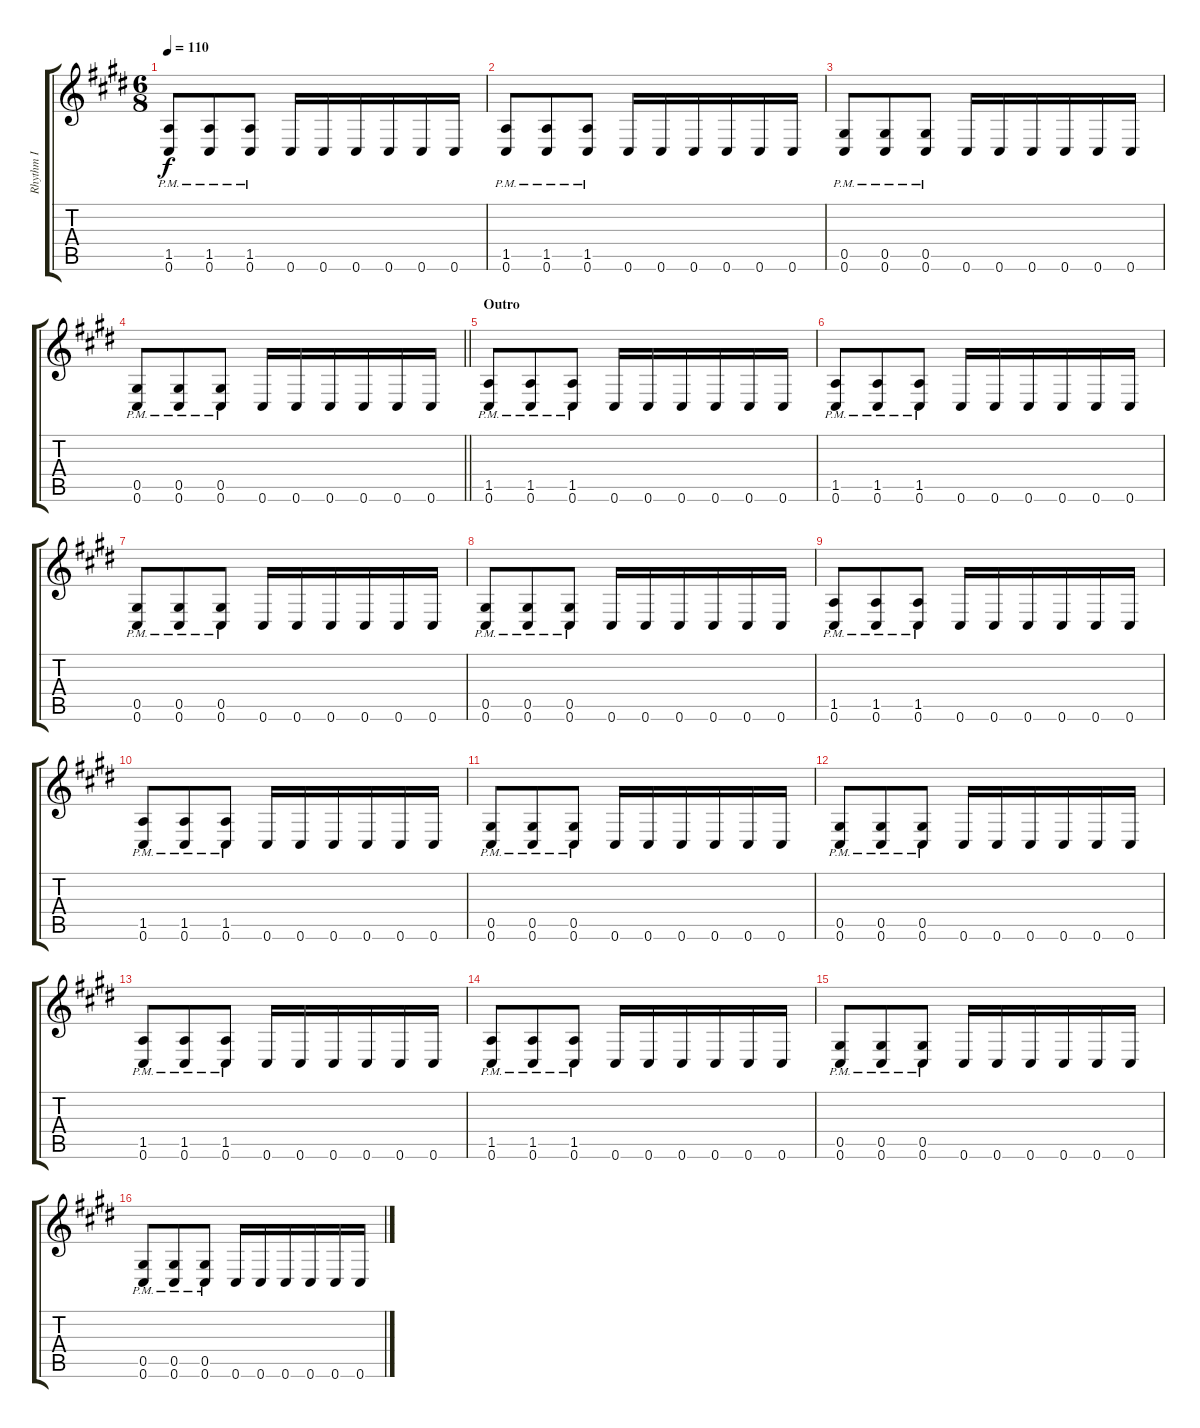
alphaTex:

\track ("Rhythm I" "Rhythm I") {instrument distortionguitar}
\staff {score tabs}
\tuning (Eb4 Bb3 Gb3 Db3 Ab2 Db2) {hide}
\ts (6 8)
\tempo 110
\clef g2
\ks c#minor
(1.5{pm} 0.6{pm}).8{dy f} (1.5{pm} 0.6{pm}).8 (1.5{pm} 0.6{pm}).8 0.6.16 0.6.16 0.6.16 0.6.16 0.6.16 0.6.16 |
(1.5{pm} 0.6{pm}).8 (1.5{pm} 0.6{pm}).8 (1.5{pm} 0.6{pm}).8 0.6.16 0.6.16 0.6.16 0.6.16 0.6.16 0.6.16 |
(0.5{pm} 0.6{pm}).8 (0.5{pm} 0.6{pm}).8 (0.5{pm} 0.6{pm}).8 0.6.16 0.6.16 0.6.16 0.6.16 0.6.16 0.6.16 |
\barLineRight lightlight
(0.5{pm} 0.6{pm}).8 (0.5{pm} 0.6{pm}).8 (0.5{pm} 0.6{pm}).8 0.6.16 0.6.16 0.6.16 0.6.16 0.6.16 0.6.16 |
\section ("" "Outro")
(1.5{pm} 0.6{pm}).8 (1.5{pm} 0.6{pm}).8 (1.5{pm} 0.6{pm}).8 0.6.16 0.6.16 0.6.16 0.6.16 0.6.16 0.6.16 |
(1.5{pm} 0.6{pm}).8 (1.5{pm} 0.6{pm}).8 (1.5{pm} 0.6{pm}).8 0.6.16 0.6.16 0.6.16 0.6.16 0.6.16 0.6.16 |
(0.5{pm} 0.6{pm}).8 (0.5{pm} 0.6{pm}).8 (0.5{pm} 0.6{pm}).8 0.6.16 0.6.16 0.6.16 0.6.16 0.6.16 0.6.16 |
(0.5{pm} 0.6{pm}).8 (0.5{pm} 0.6{pm}).8 (0.5{pm} 0.6{pm}).8 0.6.16 0.6.16 0.6.16 0.6.16 0.6.16 0.6.16 |
(1.5{pm} 0.6{pm}).8 (1.5{pm} 0.6{pm}).8 (1.5{pm} 0.6{pm}).8 0.6.16 0.6.16 0.6.16 0.6.16 0.6.16 0.6.16 |
(1.5{pm} 0.6{pm}).8 (1.5{pm} 0.6{pm}).8 (1.5{pm} 0.6{pm}).8 0.6.16 0.6.16 0.6.16 0.6.16 0.6.16 0.6.16 |
(0.5{pm} 0.6{pm}).8 (0.5{pm} 0.6{pm}).8 (0.5{pm} 0.6{pm}).8 0.6.16 0.6.16 0.6.16 0.6.16 0.6.16 0.6.16 |
(0.5{pm} 0.6{pm}).8 (0.5{pm} 0.6{pm}).8 (0.5{pm} 0.6{pm}).8 0.6.16 0.6.16 0.6.16 0.6.16 0.6.16 0.6.16 |
(1.5{pm} 0.6{pm}).8 (1.5{pm} 0.6{pm}).8 (1.5{pm} 0.6{pm}).8 0.6.16 0.6.16 0.6.16 0.6.16 0.6.16 0.6.16 |
(1.5{pm} 0.6{pm}).8 (1.5{pm} 0.6{pm}).8 (1.5{pm} 0.6{pm}).8 0.6.16 0.6.16 0.6.16 0.6.16 0.6.16 0.6.16 |
(0.5{pm} 0.6{pm}).8 (0.5{pm} 0.6{pm}).8 (0.5{pm} 0.6{pm}).8 0.6.16 0.6.16 0.6.16 0.6.16 0.6.16 0.6.16 |
(0.5{pm} 0.6{pm}).8 (0.5{pm} 0.6{pm}).8 (0.5{pm} 0.6{pm}).8 0.6.16 0.6.16 0.6.16 0.6.16 0.6.16 0.6.16
